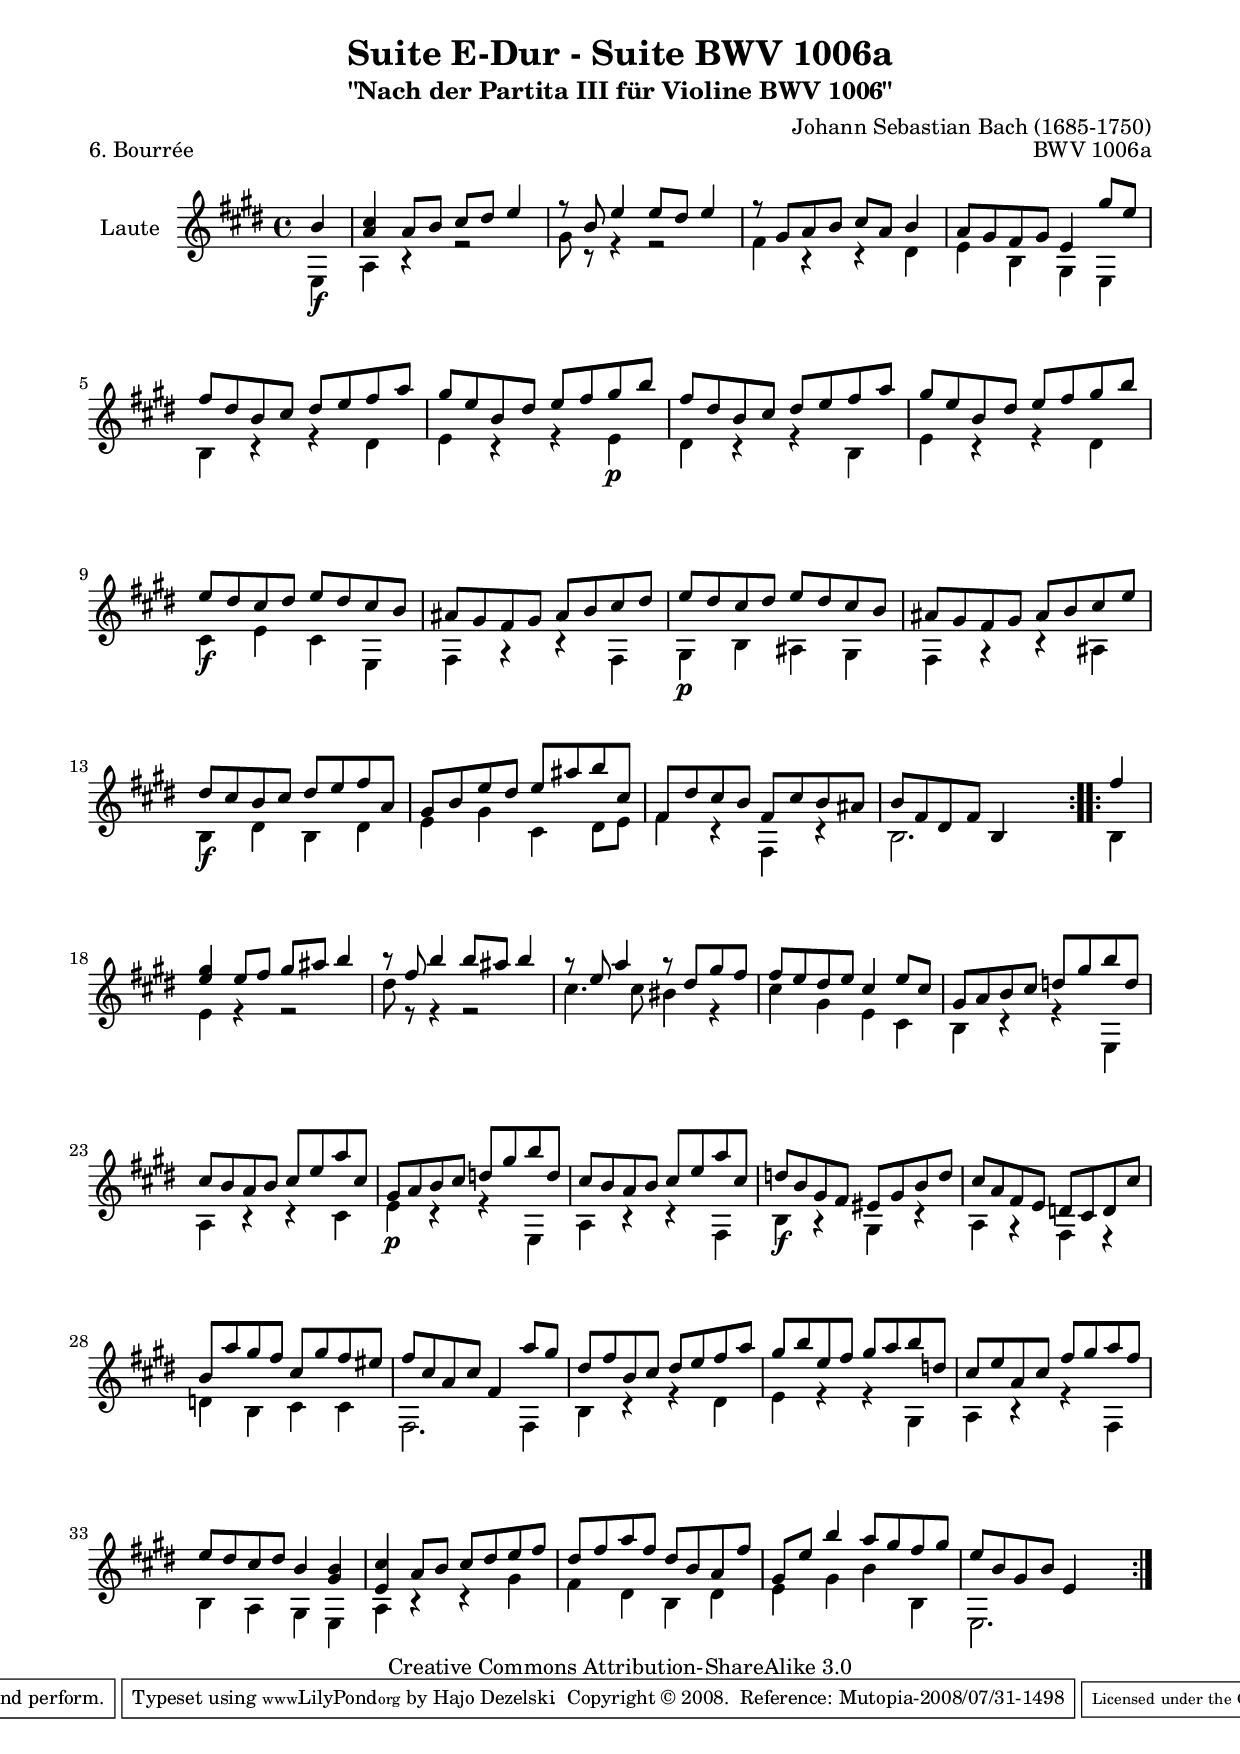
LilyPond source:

\version "2.11.49"

\paper {
    page-top-space = #0.0
    %indent = 0.0
    line-width = 18.0\cm
    ragged-bottom = ##f
    ragged-last-bottom = ##f
}

% #(set-default-paper-size "a4")

#(set-global-staff-size 19)

\header {
        title = "Suite E-Dur - Suite BWV 1006a"
        subtitle = "\"Nach der Partita III für Violine BWV 1006\""
        piece = "6. Bourrée"
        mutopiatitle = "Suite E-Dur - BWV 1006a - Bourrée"
        composer = "Johann Sebastian Bach (1685-1750)"
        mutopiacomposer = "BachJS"
        opus = "BWV 1006a"
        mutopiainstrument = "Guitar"
		arrangement = "Hajo Dezelski"
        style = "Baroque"
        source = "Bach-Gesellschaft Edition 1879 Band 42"
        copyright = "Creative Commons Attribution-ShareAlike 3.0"
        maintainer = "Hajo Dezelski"
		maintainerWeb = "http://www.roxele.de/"
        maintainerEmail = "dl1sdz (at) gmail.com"
	
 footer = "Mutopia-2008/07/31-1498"
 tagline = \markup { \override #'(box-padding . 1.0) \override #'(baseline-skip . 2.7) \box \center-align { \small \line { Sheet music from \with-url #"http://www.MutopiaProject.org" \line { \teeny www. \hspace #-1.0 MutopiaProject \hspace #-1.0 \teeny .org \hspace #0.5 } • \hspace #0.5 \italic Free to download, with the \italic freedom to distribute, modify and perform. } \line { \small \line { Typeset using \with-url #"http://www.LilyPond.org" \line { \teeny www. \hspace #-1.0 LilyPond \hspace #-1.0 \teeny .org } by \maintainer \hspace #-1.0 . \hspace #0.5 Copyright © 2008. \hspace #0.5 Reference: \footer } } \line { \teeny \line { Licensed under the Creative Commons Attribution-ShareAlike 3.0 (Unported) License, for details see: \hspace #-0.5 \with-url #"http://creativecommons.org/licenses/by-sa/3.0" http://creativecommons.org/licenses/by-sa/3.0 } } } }
}

melodyOne = \relative b' {
	
	\repeat volta 2 { % begin repeat
		\partial 4 b4_\f | % 
		<a cis>4 a8 [ b ] cis [ dis ] e4 | % 1
		r8 b8 e4 e8 [ dis ] e4 | % 2
		r8 gis,8 [  a b ] cis [ a ] b4 | % 3
		a8 [ gis fis gis ] e4 gis'8 [ e ] | % 4
		fis8 [ dis b cis ] dis [ e fis a ] | % 5
		gis8 [ e b dis ] e [ fis gis_\p b ] | % 6
		fis8 [ dis b cis ] dis [ e fis a ] | % 7
		gis8 [ e b dis ] e [ fis gis b ] | % 8
		e,8_\f [ dis cis dis ] e [ dis cis b ] | % 9
		ais8 [ gis fis gis ] ais [ b cis dis ] | % 10	
		e8_\p [ dis cis dis ] e [ dis cis b ] | % 11
		ais8 [ gis fis gis ] ais [ b cis e ] | % 12	
		dis8_\f [ cis b cis ] dis [ e fis a, ] | % 13
		gis8 [ b e dis ] e [ ais b cis, ] | % 14
		fis,8 [ dis' cis b ] fis [ cis' b ais ] | % 15
		b8 [ fis dis fis ] b,4 s4 | % 16
	} % end repeat
	
  	\repeat volta 2 { % begin repeat
		\partial 4 fis''4 | % 
		<e gis>4 e8 [ fis ] gis [ ais ] b4 | % 17
		r8 fis8  b4 b8 [ ais ] b4 | % 18
		r8 e,8 a4 r8 dis,8 [ gis fis ] | % 19
		fis8 [ e dis e ] cis4 e8 [ cis ] | % 20
		gis8 [ a b cis ] d [ gis b d, ] | % 21
		cis8 [ b a b ] cis [ e a cis, ] | % 22
		gis8_\p [ a b cis ] d [ gis b d, ] | % 23
		cis8 [ b a b ] cis [ e a cis, ] | % 24
		d8_\f [ b gis fis ] eis [ gis b d ] | % 25
		cis8 [ a fis e ] d [ cis d cis' ] | % 26
		b8 [ a' gis fis ] cis [ gis' fis eis ] | % 27
		fis8 [ cis a cis ] fis,4 a'8 [ gis ] | % 28
		dis8 [ fis b, cis ] dis [ e fis a ] | % 29
		gis8 [ b e, fis ] gis [ a b d, ] | % 30
		cis8 [ e a, cis ] fis [ gis a fis ] | % 31
		e8 [ dis cis dis ] b4 <gis b> | % 32
		<e cis'>4 a8 [ b ] cis [ dis e fis ] | % 33
		dis8 [ fis a fis ] dis [ b a fis' ] | % 34
		gis,8 [ e' ] b'4 a8 [ gis fis gis]  | % 35
		e8 [ b gis b ] e,4 s4 | % 36
	} % end repeat
}

melodyTwo = \relative e {
	
	\repeat volta 2 { % begin repeat
		\partial 4 e4 | % 
		a4 r4 r2 | % 1
		gis'8 r8 r4 r2 | % 2
		fis4 r4 r4 dis4 | % 3
		e4 b gis e | % 4
		b'4 r4 r4 dis4 ] | % 5
		e4 r4 r4 e4 | % 6
		dis4 r4 r4 b4 | % 7
		e4 r4 r4 dis4 | % 8
		cis4 e cis e, | % 9
		fis4 r4 r4 fis4 ] | % 10	
		gis4 b ais gis | % 11
		fis4 r4 r4 ais4| % 12	
		b4 dis b dis | % 13
		e4 gis cis, dis8 [ e ] | % 14
		fis4 r4 fis, r4 | % 15
		b2. s4 | % 16
	} % end repeat
	
  	\repeat volta 2 { % begin repeat
		\partial 4 b4 | % 
		e4 r4 r2 | % 17
		dis'8 r8 r4 r2 | % 18
		cis4. cis8 bis4 r4 | % 19
		cis4 gis e cis | % 20
		b4 r4 r4 e,4 | % 21
		a4 r4 r4 cis4 | % 22
		e4 r4 r4 e,4 | % 23
		a4 r4 r4 fis4 | % 24
		b4 r4 gis4 r4 | % 25
		a4 r4 fis4 r4 | % 26
		d'4 b cis cis | % 27
		fis,2. fis4 | % 28
		b4 r4 r4 dis4 | % 29
		e4 r4 r4 gis,4 | % 30
		a4 r4 r4 fis4 | % 31
		b4 a gis e | % 32
		a4 r4 r4 gis'4 | % 33
		fis4 dis b dis  | % 34
		e4 gis b b, | % 35
		e,2. s4 | % 36
	} % end repeat
	
}

melody = << \melodyOne \\ \melodyTwo >>

% The score definition

\score {
	\context Staff << 
        \set Staff.instrumentName = "Laute"
	\set Staff.midiInstrument = "acoustic guitar (nylon)"
        { \clef treble \key e \major \time 4/4 \melody  }
    >>
	\layout { }
 	 \midi { }
}
